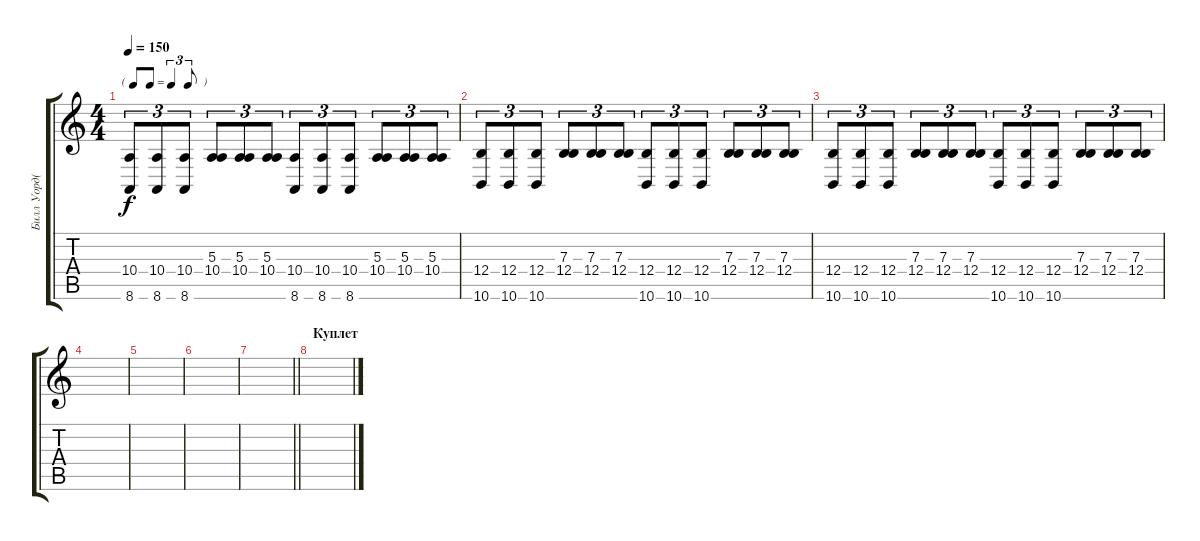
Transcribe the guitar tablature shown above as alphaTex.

\track ("Билл Уорд(Тома)" "Билл Уорд(") {instrument melodictom}
\staff {score tabs}
\tuning (Db4 Ab3 E3 B2 Gb2 Db2) {hide}
\ts (4 4)
\tf triplet8th
\tempo 150
\clef g2
\ks c
(10.4 8.6).8{tu (3 2) dy f} (10.4 8.6).8{tu (3 2)} (10.4 8.6).8{tu (3 2)} (5.3 10.4).8{tu (3 2)} (5.3 10.4).8{tu (3 2)} (5.3 10.4).8{tu (3 2)} (10.4 8.6).8{tu (3 2)} (10.4 8.6).8{tu (3 2)} (10.4 8.6).8{tu (3 2)} (5.3 10.4).8{tu (3 2)} (5.3 10.4).8{tu (3 2)} (5.3 10.4).8{tu (3 2)} |
(12.4 10.6).8{tu (3 2)} (12.4 10.6).8{tu (3 2)} (12.4 10.6).8{tu (3 2)} (7.3 12.4).8{tu (3 2)} (7.3 12.4).8{tu (3 2)} (7.3 12.4).8{tu (3 2)} (12.4 10.6).8{tu (3 2)} (12.4 10.6).8{tu (3 2)} (12.4 10.6).8{tu (3 2)} (7.3 12.4).8{tu (3 2)} (7.3 12.4).8{tu (3 2)} (7.3 12.4).8{tu (3 2)} |
(12.4 10.6).8{tu (3 2)} (12.4 10.6).8{tu (3 2)} (12.4 10.6).8{tu (3 2)} (7.3 12.4).8{tu (3 2)} (7.3 12.4).8{tu (3 2)} (7.3 12.4).8{tu (3 2)} (12.4 10.6).8{tu (3 2)} (12.4 10.6).8{tu (3 2)} (12.4 10.6).8{tu (3 2)} (7.3 12.4).8{tu (3 2)} (7.3 12.4).8{tu (3 2)} (7.3 12.4).8{tu (3 2)} |
|
|
|
\barLineRight lightlight
|
\section ("" "Куплет")
